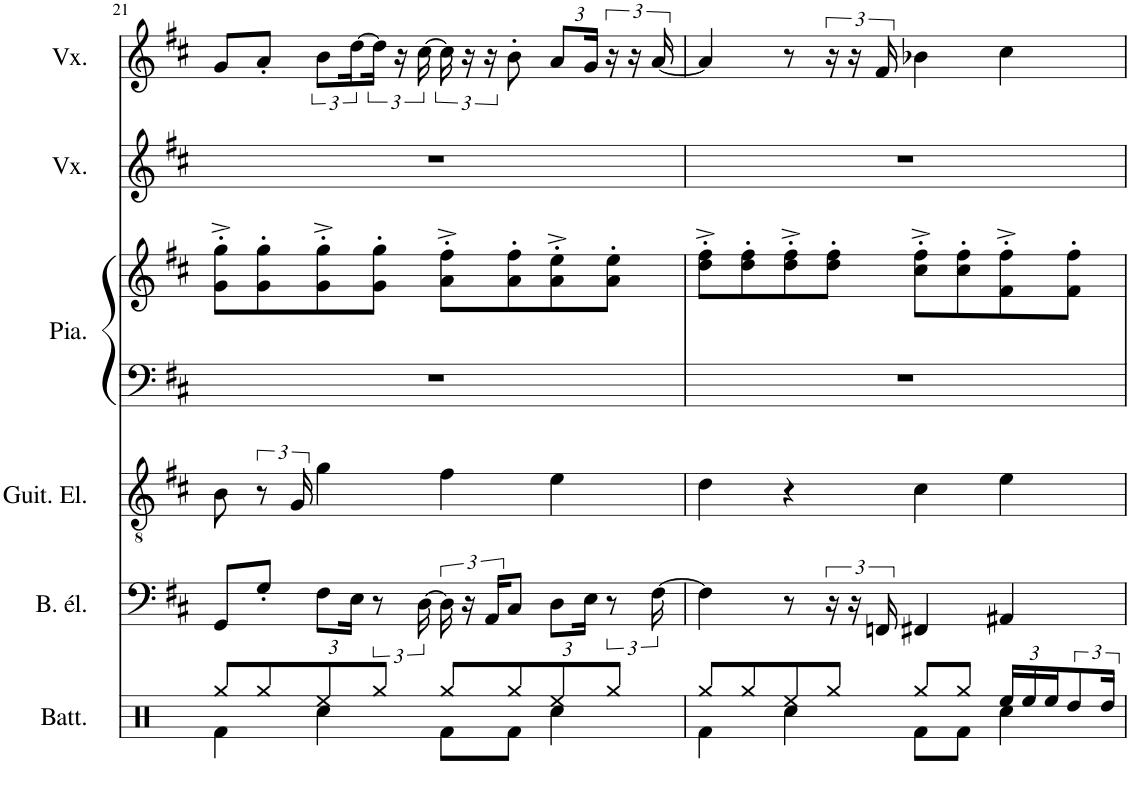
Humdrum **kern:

**kern	**kern	**kern	**kern	**kern	**kern	**kern
*part6	*part5	*part4	*part3	*part3	*part2	*part1
*staff7	*staff6	*staff5	*staff4	*staff3	*staff2	*staff1
*I"Batterie	*I"Basse électrique	*I"Guitare électrique	*I"Piano	*	*I"Voix	*I"Voix
*I'Batt.	*I'B. él.	*I'Guit. El.	*I'Pia.	*	*I'Vx.	*I'Vx.
!!LO:PB:g=z
*clefX	*clefF4	*clefGv2	*clefF4	*clefG2	*clefG2	*clefG2
*	*Trd7c12	*Trd-7c-12	*	*	*	*Trd4c7
*k[]	*k[f#c#]	*k[f#c#]	*k[f#c#]	*k[f#c#]	*k[f#c#]	*k[f#c#]
*M4/4	*M4/4	*M4/4	*M4/4	*M4/4	*M4/4	*M4/4
=21	=21	=21	=21	=21	=21	=21
*^	*	*	*	*	*	*
8Rgg/L	4Rf\	8GG/L	8B\	1r	8g\'^ 8gg\'^L	1r	8g/L
8Rgg/	.	8G'/J	12r	.	8g\' 8gg\'	.	8a'/J
.	.	.	24G/	.	.	.	.
*	*	*Xbrackettup	*	*	*	*	*
8Ree/	4Rcc\	12F#\L	4g\	.	8g\'^ 8gg\'^	.	12b\L
.	.	24E\Jk	.	.	.	.	[24dd\L
*	*	*brackettup	*	*	*	*	*
8Rgg/J	.	12r	.	.	8g\' 8gg\'J	.	24dd\JJ]
.	.	.	.	.	.	.	24r
.	.	[24D\	.	.	.	.	[24cc#\
8Rgg/L	8Rf\L	24D\]	4f#\	.	8a\'^ 8ff#\'^L	.	24cc#\]
.	.	24r	.	.	.	.	24r
.	.	24AA/KL	.	.	.	.	24r
8Rgg/	8Rf\J	8C#/J	.	.	8a\' 8ff#\'	.	8b'\
*	*	*Xbrackettup	*	*	*	*	*Xbrackettup
8Ree/	4Rcc\	12D\L	4e\	.	8a\'^ 8ee\'^	.	12a/L
.	.	24E\Jk	.	.	.	.	24g/Jk
*	*	*brackettup	*	*	*	*	*brackettup
8Rgg/J	.	12r	.	.	8a\' 8ee\'J	.	24r
.	.	.	.	.	.	.	24r
.	.	[24F#\	.	.	.	.	[24a/
=22	=22	=22	=22	=22	=22	=22	=22
8Rgg/L	4Rf\	4F#\]	4d\	1r	8dd\'^ 8ff#\'^L	1r	4a/]
8Rgg/	.	.	.	.	8dd\' 8ff#\'	.	.
8Ree/	4Rcc\	8r	4r	.	8dd\'^ 8ff#\'^	.	8r
8Rgg/J	.	24r	.	.	8dd\' 8ff#\'J	.	24r
.	.	24r	.	.	.	.	24r
.	.	24FFn/	.	.	.	.	24f#/
8Rgg/L	8Rf\L	4FF#X/	4c#\	.	8cc#\'^ 8ff#\'^L	.	4b-X\
8Rgg/J	8Rf\J	.	.	.	8cc#\' 8ff#\'	.	.
*Xbrackettup	*	*	*	*	*	*	*
24Ree/LL	4Rcc\	4AA#X/	4e\	.	8f#\'^ 8ff#\'^	.	4cc#\
24Ree/	.	.	.	.	.	.	.
24Ree/J	.	.	.	.	.	.	.
*brackettup	*	*	*	*	*	*	*
12Rdd/	.	.	.	.	8f#\' 8ff#\'J	.	.
24Rdd/Jk	.	.	.	.	.	.	.
*v	*v	*	*	*	*	*	*
=	=	=	=	=	=	=
*-	*-	*-	*-	*-	*-	*-
